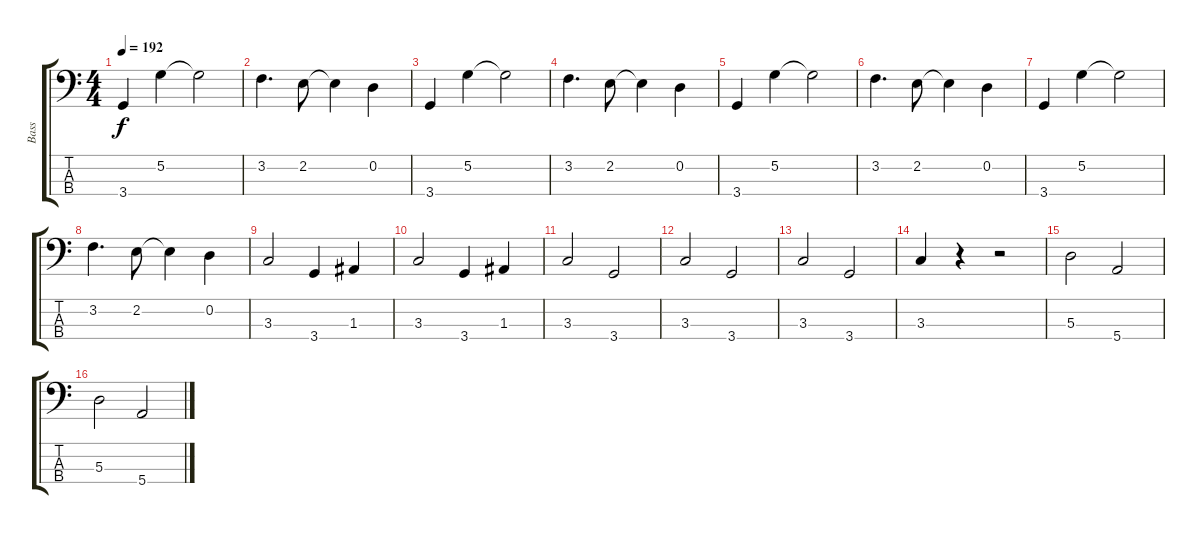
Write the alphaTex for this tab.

\track ("Bass" "Bass") {instrument electricbasspick}
\staff {score tabs}
\tuning (G2 D2 A1 E1) {hide}
\ts (4 4)
\tempo 192
\clef f4
\ks c
3.4.4{dy f} 5.2.4 5.2{t}.2 |
3.2.4{d} 2.2.8 2.2{t}.4 0.2.4 |
3.4.4 5.2.4 5.2{t}.2 |
3.2.4{d} 2.2.8 2.2{t}.4 0.2.4 |
3.4.4 5.2.4 5.2{t}.2 |
3.2.4{d} 2.2.8 2.2{t}.4 0.2.4 |
3.4.4 5.2.4 5.2{t}.2 |
3.2.4{d} 2.2.8 2.2{t}.4 0.2.4 |
3.3.2 3.4.4 1.3.4 |
3.3.2 3.4.4 1.3.4 |
3.3.2 3.4.2 |
3.3.2 3.4.2 |
3.3.2 3.4.2 |
3.3.4 r.4 r.2 |
5.3.2 5.4.2 |
5.3.2 5.4.2
